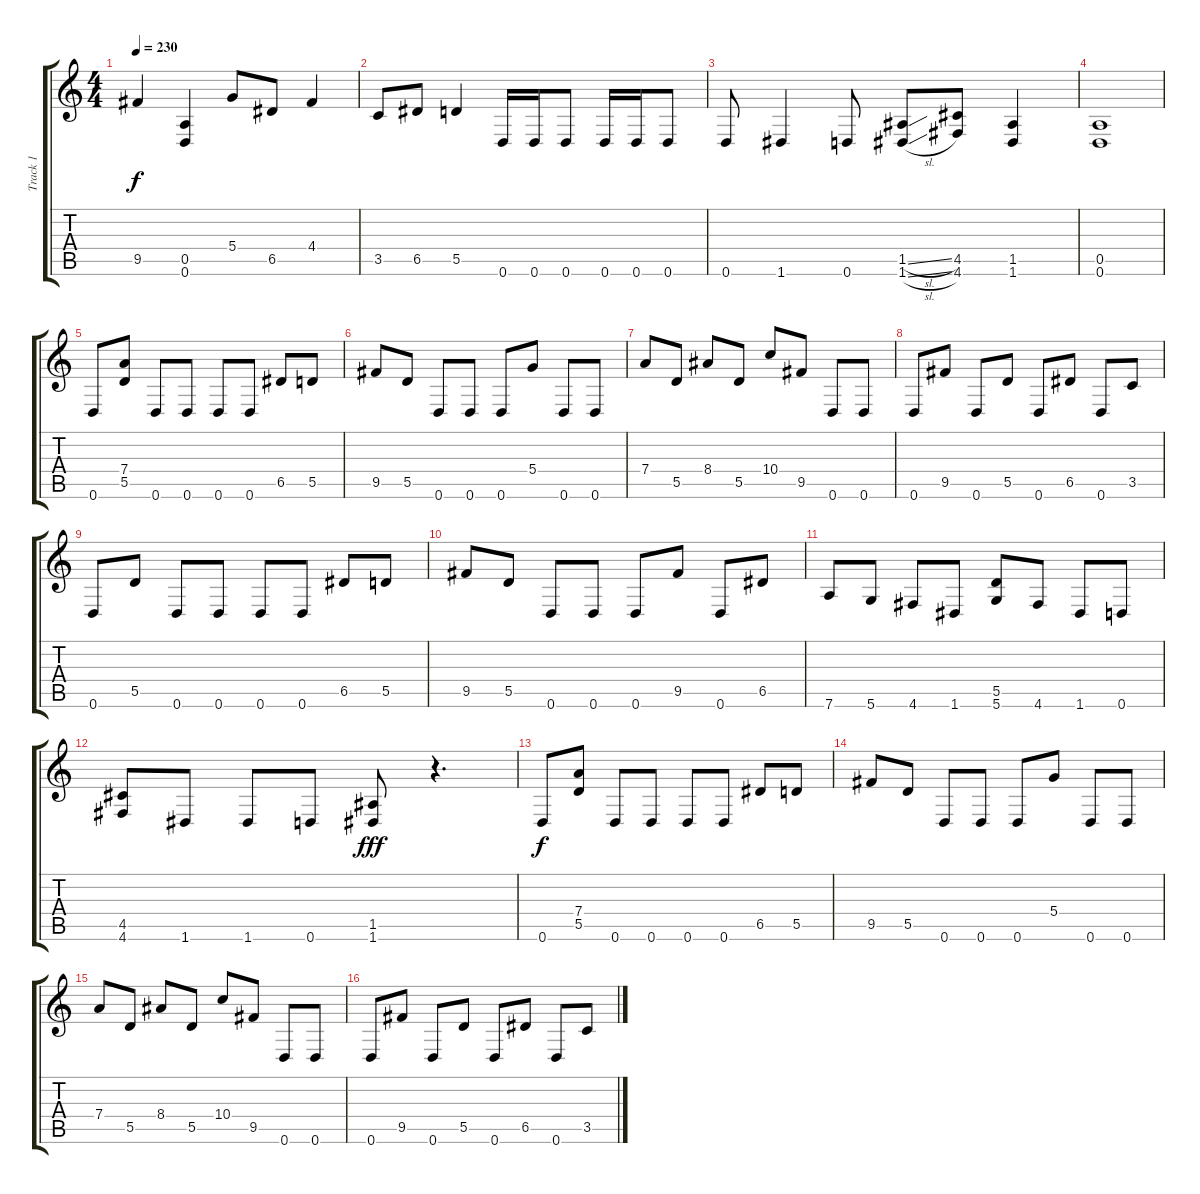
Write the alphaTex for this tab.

\track ("Track 1" "Track 1") {instrument overdrivenguitar}
\staff {score tabs}
\tuning (E4 B3 G3 D3 A2 D2) {hide}
\ts (4 4)
\tempo 230
\clef g2
\ks c
9.5.4{dy f} (0.5 0.6).4 5.4.8 6.5.8 4.4.4 |
3.5.8 6.5.8 5.5.4 0.6.16 0.6.16 0.6.8 0.6.16 0.6.16 0.6.8 |
0.6.8 1.6.4 0.6.8 (1.5{sl} 1.6{sl}).8 (4.5 4.6).8 (1.5 1.6).4 |
(0.5 0.6).1 |
0.6.8 (7.4 5.5).8 0.6.8 0.6.8 0.6.8 0.6.8 6.5.8 5.5.8 |
9.5.8 5.5.8 0.6.8 0.6.8 0.6.8 5.4.8 0.6.8 0.6.8 |
7.4.8 5.5.8 8.4.8 5.5.8 10.4.8 9.5.8 0.6.8 0.6.8 |
0.6.8 9.5.8 0.6.8 5.5.8 0.6.8 6.5.8 0.6.8 3.5.8 |
0.6.8 5.5.8 0.6.8 0.6.8 0.6.8 0.6.8 6.5.8 5.5.8 |
9.5.8 5.5.8 0.6.8 0.6.8 0.6.8 9.5.8 0.6.8 6.5.8 |
7.6.8 5.6.8 4.6.8 1.6.8 (5.5 5.6).8 4.6.8 1.6.8 0.6.8 |
(4.5 4.6).8 1.6.8 1.6.8 0.6.8 (1.5 1.6).8{dy fff} r.4{d} |
0.6.8{dy f} (7.4 5.5).8 0.6.8 0.6.8 0.6.8 0.6.8 6.5.8 5.5.8 |
9.5.8 5.5.8 0.6.8 0.6.8 0.6.8 5.4.8 0.6.8 0.6.8 |
7.4.8 5.5.8 8.4.8 5.5.8 10.4.8 9.5.8 0.6.8 0.6.8 |
0.6.8 9.5.8 0.6.8 5.5.8 0.6.8 6.5.8 0.6.8 3.5.8
